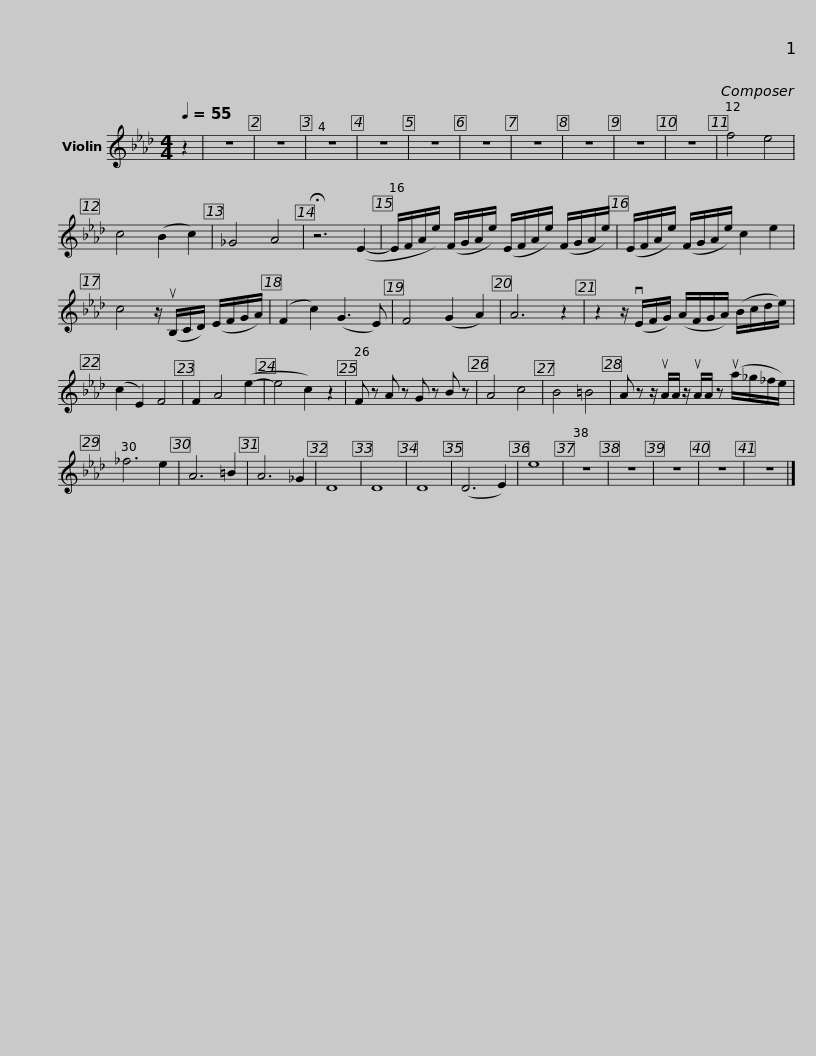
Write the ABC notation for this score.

X:1
L:1/8
Q:1/4=55
M:4/4
I:linebreak $
K:Ab
V:1 treble
V:1
 z2 | z8 | z8 | z8 | z8 | %5
 z8 | z8 | z8 | z8 | z8 | %10
 z8 | f4 e4 | c4 (B2 c2) | _G4 A4 | !fermata!z6 (E2- |$ %15
 E/F/A/e/) (F/G/A/e/) (E/F/A/e/) (F/G/A/e/) | (E/F/A/e/) (F/G/A/e/) c2 e2 | c4 z/ (uB,/C/D/) (E/F/G/A/) | (F2 c2) (G3 E) | F4 (G2 A2) | %20
 A6 z2 |$ z2 z/ (vE/F/G/) (A/F/G/A/) (B/c/d/e/) | (c2 E2) F4 | F2 A4 (e2- | e4 c2) z2 | %25
 F z A z G z B z | A4 c4 | B4 =B4 |$ A z z/ uA/A/ z/ uA/A/ z (ua/_g/_f/e/) | _f6 e2 | %30
 A6 =B2 | A6 _G2 | D8 | D8 | D8 | %35
 (D6 E2) | e8 | z8 | z8 | z8 |$ %40
 z8 | z8 |] %42
